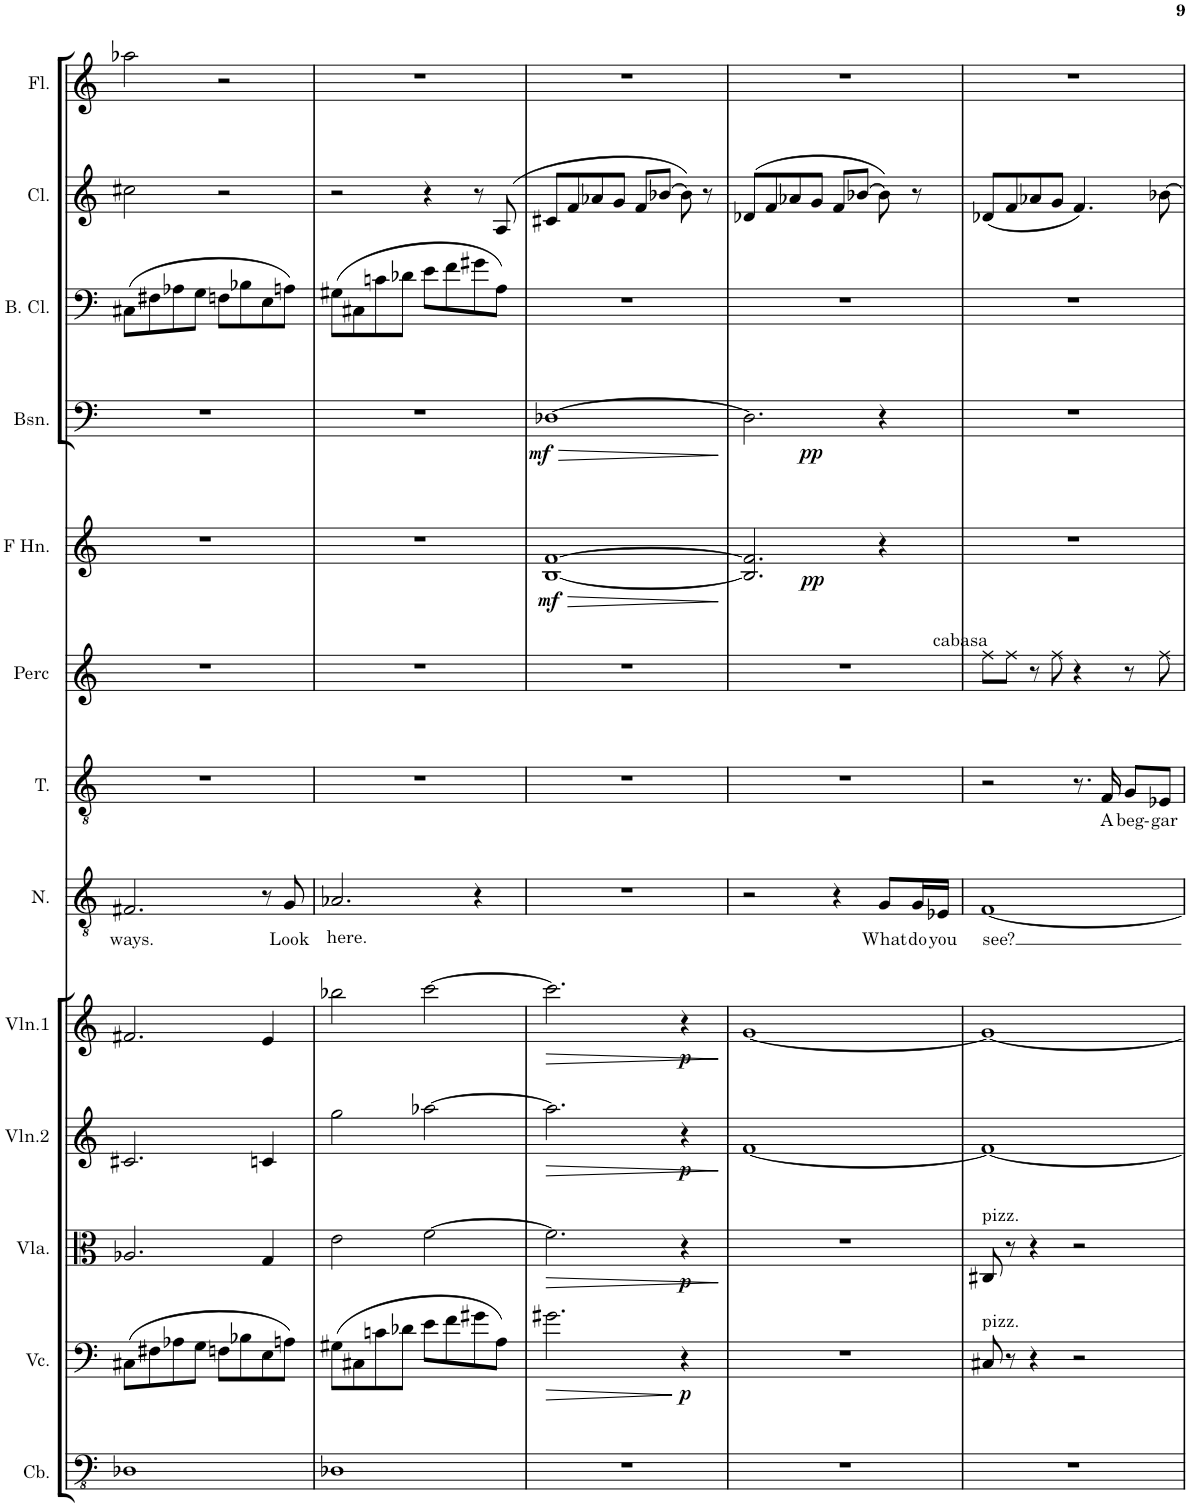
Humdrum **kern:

**kern	**kern	**dynam	**kern	**dynam	**kern	**dynam	**kern	**dynam	**kern	**text	**kern	**text	**kern	**kern	**dynam	**kern	**dynam	**kern	**kern	**kern
*part13	*part12	*part12	*part11	*part11	*part10	*part10	*part9	*part9	*part8	*part8	*part7	*part7	*part6	*part5	*part5	*part4	*part4	*part3	*part2	*part1
*staff13	*staff12	*staff12	*staff11	*staff11	*staff10	*staff10	*staff9	*staff9	*staff8	*staff8	*staff7	*staff7	*staff6	*staff5	*staff5	*staff4	*staff4	*staff3	*staff2	*staff1
*I"Contrabass	*I"Violoncello	*	*I"Viola	*	*I"Violin 2	*	*I"Violin 1	*	*I"Nelo	*	*I"Tomaya	*	*I"Perc	*I"Horn in F	*	*I"Bassoon	*	*I"Bb Bass Clarinet	*I"Bb Clarinet	*I"Flute
*I'Cb.	*I'Vc.	*	*I'Vla.	*	*I'Vln.2	*	*I'Vln.1	*	*I'N.	*	*I'T.	*	*I'Perc	*	*	*I'Bsn.	*	*I'B. Cl.	*I'Cl.	*I'Fl.
!!LO:PB:g=z
*clefFv4	*clefF4	*	*clefC3	*	*clefG2	*	*clefG2	*	*clefGv2	*	*clefGv2	*	*clefG2	*clefG2	*	*clefF4	*	*clefF4	*clefG2	*clefG2
*ITrd7c12	*	*	*	*	*	*	*	*	*	*	*	*	*	*ITrd4c7	*	*	*	*ITrd8c14	*ITrd1c2	*
*k[]	*k[]	*	*k[]	*	*k[]	*	*k[]	*	*k[]	*	*k[]	*	*k[]	*k[]	*	*k[]	*	*k[]	*k[]	*k[]
*M4/4	*M4/4	*	*M4/4	*	*M4/4	*	*M4/4	*	*M4/4	*	*M4/4	*	*M4/4	*M4/4	*	*M4/4	*	*M4/4	*M4/4	*M4/4
=44	=44	=44	=44	=44	=44	=44	=44	=44	=44	=44	=44	=44	=44	=44	=44	=44	=44	=44	=44	=44
!	!	!	!	!	!	!	!	!	!	!LO:LY:b	!	!	!	!	!	!	!	!	!	!
1DD-X	(8C#X\L	.	2.A-X/	.	2.c#X/	.	2.f#X/	.	2.F#X/	ways.	1r	.	1r	1r	.	1r	.	(8C#X\L	2cc#X\	2aa-X\
.	8F#X\	.	.	.	.	.	.	.	.	.	.	.	.	.	.	.	.	8F#X\	.	.
.	8A-X\	.	.	.	.	.	.	.	.	.	.	.	.	.	.	.	.	8A-X\	.	.
.	8G\J	.	.	.	.	.	.	.	.	.	.	.	.	.	.	.	.	8G\J	.	.
.	8Fn\L	.	.	.	.	.	.	.	.	.	.	.	.	.	.	.	.	8Fn\L	2r	2r
.	8B-X\	.	.	.	.	.	.	.	.	.	.	.	.	.	.	.	.	8B-X\	.	.
.	8E\	.	4G/	.	4cn/	.	4e/	.	8r	.	.	.	.	.	.	.	.	8E\	.	.
!	!	!	!	!	!	!	!	!	!	!LO:LY:b	!	!	!	!	!	!	!	!	!	!
.	8An\J)	.	.	.	.	.	.	.	8G/	Look	.	.	.	.	.	.	.	8An\J)	.	.
=45	=45	=45	=45	=45	=45	=45	=45	=45	=45	=45	=45	=45	=45	=45	=45	=45	=45	=45	=45	=45
!	!	!	!	!	!	!	!	!	!LO:TX:b:t=here.	!	!	!	!	!	!	!	!	!	!	!
1DD-X	(8G#X\L	.	2e\	.	2gg\	.	2bb-X\	.	2.A-X/	.	1r	.	1r	1r	.	1r	.	(8G#X\L	2r	1r
.	8C#X\	.	.	.	.	.	.	.	.	.	.	.	.	.	.	.	.	8C#X\	.	.
.	8cn\	.	.	.	.	.	.	.	.	.	.	.	.	.	.	.	.	8cn\	.	.
.	8d-X\J	.	.	.	.	.	.	.	.	.	.	.	.	.	.	.	.	8d-X\J	.	.
.	8e\L	.	[2f\	.	[2aa-X\	.	[2ccc\	.	.	.	.	.	.	.	.	.	.	8e\L	4r	.
.	8f\	.	.	.	.	.	.	.	.	.	.	.	.	.	.	.	.	8f\	.	.
.	8g#X\	.	.	.	.	.	.	.	4r	.	.	.	.	.	.	.	.	8g#X\	8r	.
.	8A\J)	.	.	.	.	.	.	.	.	.	.	.	.	.	.	.	.	8A\J)	(8A/	.
=46	=46	=46	=46	=46	=46	=46	=46	=46	=46	=46	=46	=46	=46	=46	=46	=46	=46	=46	=46	=46
!	!	!LO:HP:b	!	!LO:HP:b	!	!LO:HP:b	!	!LO:HP:b	!	!	!	!	!	!	!LO:HP:b	!	!LO:HP:b	!	!	!
!	!	!	!	!	!	!	!	!	!	!	!	!	!	!	!LO:DY:n=1:b	!	!LO:DY:n=1:b	!	!	!
1r	2.g#X\	>	2.f\]	>	2.aa-\]	>	2.ccc\]	>	1r	.	1r	.	1r	[1B [1f	> mf	[1D-X	> mf	1r	8c#X/L	1r
.	.	.	.	.	.	.	.	.	.	.	.	.	.	.	.	.	.	.	8f/	.
.	.	.	.	.	.	.	.	.	.	.	.	.	.	.	.	.	.	.	8a-X/	.
.	.	.	.	.	.	.	.	.	.	.	.	.	.	.	.	.	.	.	8g/J	.
.	.	.	.	.	.	.	.	.	.	.	.	.	.	.	.	.	.	.	8f/L	.
.	.	.	.	.	.	.	.	.	.	.	.	.	.	.	.	.	.	.	[8b-X/J	.
!	!	!LO:DY:n=1:b	!	!LO:DY:b	!	!LO:DY:b	!	!LO:DY:b	!	!	!	!	!	!	!	!	!	!	!	!
.	4r	] p	4r	p	4r	p	4r	p	.	.	.	.	.	.	.	.	.	.	8b-\])	.
.	.	.	.	.	.	.	.	.	.	.	.	.	.	.	.	.	.	.	8r	.
.	.	.	.	]	.	]	.	]	.	.	.	.	.	.	]	.	]	.	.	.
=47	=47	=47	=47	=47	=47	=47	=47	=47	=47	=47	=47	=47	=47	=47	=47	=47	=47	=47	=47	=47
1r	1r	.	1r	.	[1f	.	[1g	.	2r	.	1r	.	1r	2.B/] 2.f/]	.	2.D-\]	.	1r	(8d-X/L	1r
.	.	.	.	.	.	.	.	.	.	.	.	.	.	.	.	.	.	.	8f/	.
.	.	.	.	.	.	.	.	.	.	.	.	.	.	.	.	.	.	.	8a-X/	.
.	.	.	.	.	.	.	.	.	.	.	.	.	.	.	.	.	.	.	8g/J	.
.	.	.	.	.	.	.	.	.	4r	.	.	.	.	.	.	.	.	.	8f/L	.
.	.	.	.	.	.	.	.	.	.	.	.	.	.	.	.	.	.	.	[8b-X/J	.
!	!	!	!	!	!	!	!	!	!	!LO:LY:b	!	!	!	!	!LO:DY:b	!	!LO:DY:b	!	!	!
.	.	.	.	.	.	.	.	.	8G/L	What	.	.	.	4r	pp	4r	pp	.	8b-\])	.
!	!	!	!	!	!	!	!	!	!	!LO:LY:b	!	!	!	!	!	!	!	!	!	!
.	.	.	.	.	.	.	.	.	16G/L	do	.	.	.	.	.	.	.	.	8r	.
!	!	!	!	!	!	!	!	!	!	!LO:LY:b	!	!	!	!	!	!	!	!	!	!
.	.	.	.	.	.	.	.	.	16E-X/JJ	you	.	.	.	.	.	.	.	.	.	.
=48	=48	=48	=48	=48	=48	=48	=48	=48	=48	=48	=48	=48	=48	=48	=48	=48	=48	=48	=48	=48
!	!	!	!	!	!	!	!	!	!	!	!	!	!LO:TX:a:t=cabasa	!	!	!	!	!	!	!
!	!	!	!LO:TX:a:t=pizz.	!	!	!	!	!	!	!	!	!	!	!	!	!	!	!	!	!
!	!LO:TX:a:t=pizz.	!	!	!	!	!	!	!	!	!	!	!	!	!	!	!	!	!	!	!
!	!	!	!	!	!	!	!	!	!	!LO:LY:b	!	!	!	!	!	!	!	!	!	!
1r	8C#X/	.	8C#X/	.	1f_	.	1g_	.	[1F	see?	2r	.	8ff\L	1r	.	1r	.	1r	(8d-X/L	1r
.	8r	.	8r	.	.	.	.	.	.	.	.	.	8ff\J	.	.	.	.	.	8f/	.
.	4r	.	4r	.	.	.	.	.	.	.	.	.	8r	.	.	.	.	.	8a-X/	.
.	.	.	.	.	.	.	.	.	.	.	.	.	8ff\	.	.	.	.	.	8g/J	.
.	2r	.	2r	.	.	.	.	.	.	.	8.r	.	4r	.	.	.	.	.	4.f/)	.
!	!	!	!	!	!	!	!	!	!	!	!	!LO:LY:b	!	!	!	!	!	!	!	!
.	.	.	.	.	.	.	.	.	.	.	16F/	A	.	.	.	.	.	.	.	.
!	!	!	!	!	!	!	!	!	!	!	!	!LO:LY:b	!	!	!	!	!	!	!	!
.	.	.	.	.	.	.	.	.	.	.	8G/L	beg-	8r	.	.	.	.	.	.	.
!	!	!	!	!	!	!	!	!	!	!	!	!LO:LY:b	!	!	!	!	!	!	!	!
.	.	.	.	.	.	.	.	.	.	.	8E-X/J	gar	8ff\	.	.	.	.	.	[8b-X\	.
=	=	=	=	=	=	=	=	=	=	=	=	=	=	=	=	=	=	=	=	=
*-	*-	*-	*-	*-	*-	*-	*-	*-	*-	*-	*-	*-	*-	*-	*-	*-	*-	*-	*-	*-
